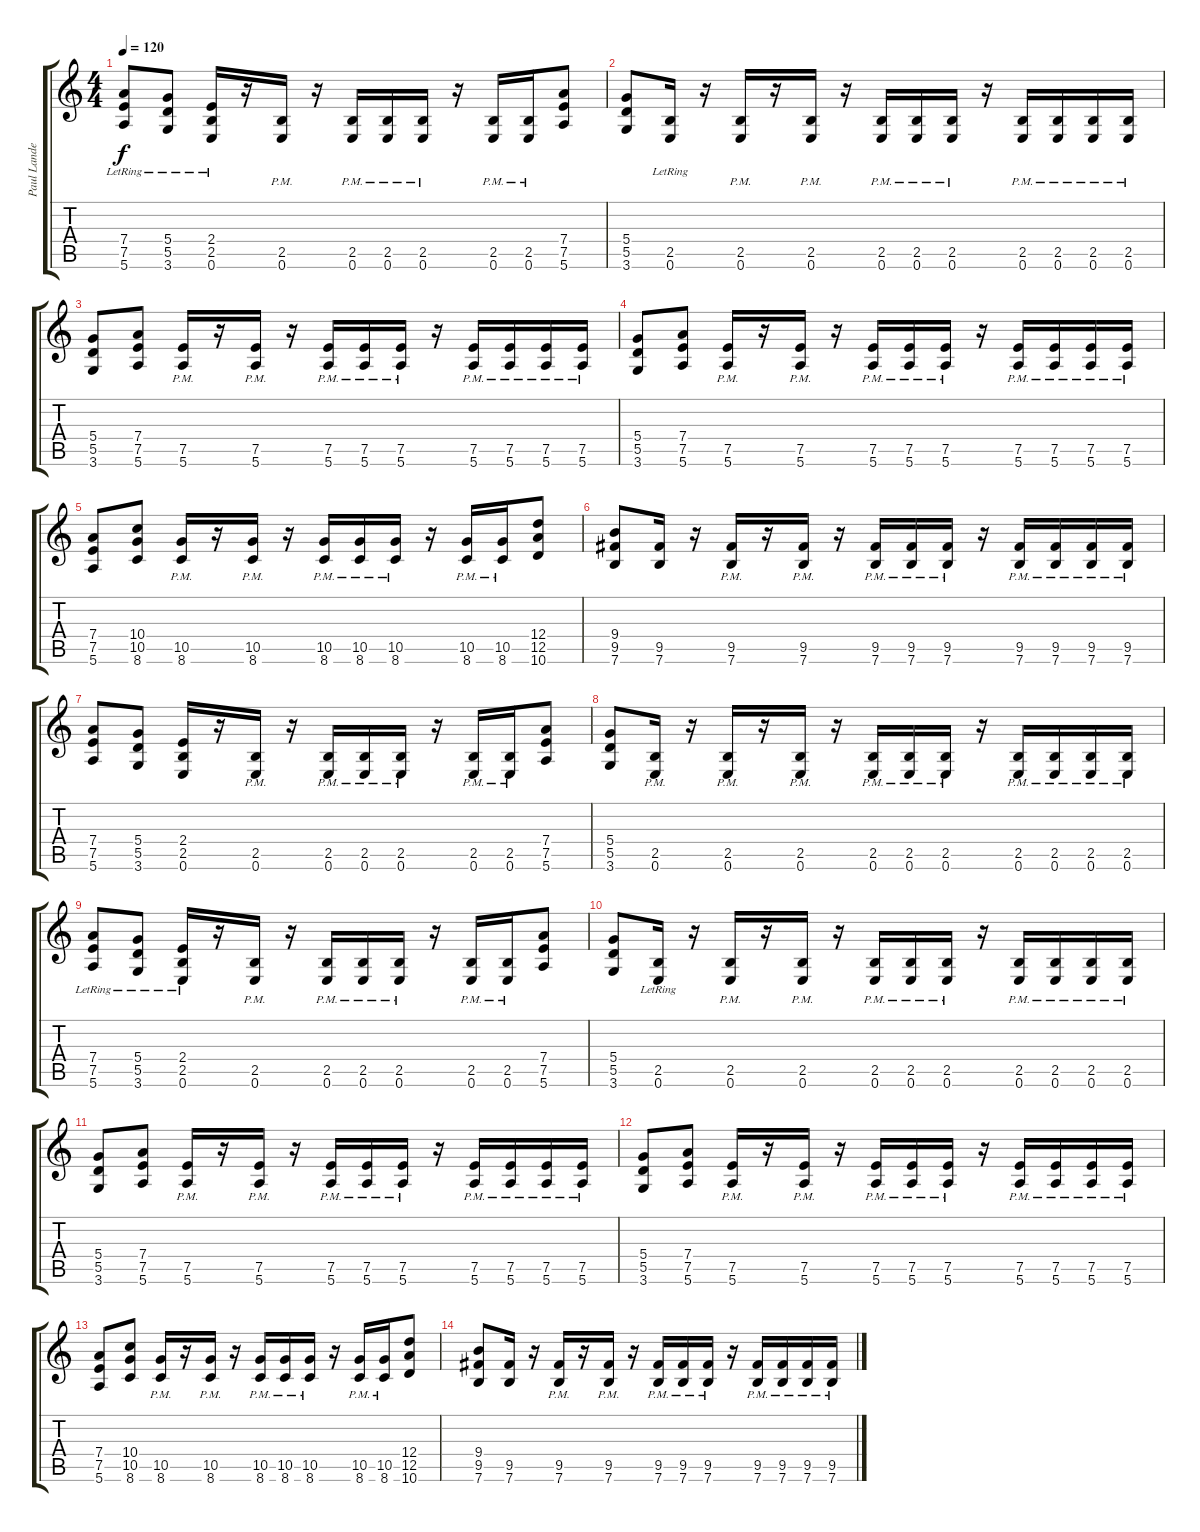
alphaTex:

\track ("Paul Landers - Guitar II" "Paul Lande") {instrument distortionguitar}
\staff {score tabs}
\tuning (E4 B3 G3 D3 A2 E2) {hide}
\ts (4 4)
\tempo 120
\clef g2
\ks c
(7.4 7.5{lr} 5.6).8{dy f} (5.4 5.5 3.6{lr}).8 (2.4{lr} 2.5{lr} 0.6{lr}).16 r.16 (2.5{pm} 0.6{pm}).16 r.16 (2.5{pm} 0.6{pm}).16 (2.5{pm} 0.6{pm}).16 (2.5{pm} 0.6{pm}).16 r.16 (2.5{pm} 0.6{pm}).16 (2.5{pm} 0.6{pm}).16 (7.4 7.5 5.6).8 |
(5.4 5.5 3.6).8 (2.5{lr} 0.6{lr}).16 r.16 (2.5{pm} 0.6{pm}).16 r.16 (2.5{pm} 0.6{pm}).16 r.16 (2.5{pm} 0.6{pm}).16 (2.5{pm} 0.6{pm}).16 (2.5{pm} 0.6{pm}).16 r.16 (2.5{pm} 0.6{pm}).16 (2.5{pm} 0.6{pm}).16 (2.5{pm} 0.6{pm}).16 (2.5{pm} 0.6{pm}).16 |
(5.4 5.5 3.6).8 (7.4 7.5 5.6).8 (7.5{pm} 5.6).16 r.16 (7.5{pm} 5.6).16 r.16 (7.5{pm} 5.6).16 (7.5{pm} 5.6).16 (7.5{pm} 5.6).16 r.16 (7.5{pm} 5.6).16 (7.5{pm} 5.6).16 (7.5{pm} 5.6).16 (7.5{pm} 5.6).16 |
(5.4 5.5 3.6).8 (7.4 7.5 5.6).8 (7.5{pm} 5.6).16 r.16 (7.5{pm} 5.6).16 r.16 (7.5{pm} 5.6).16 (7.5{pm} 5.6).16 (7.5{pm} 5.6).16 r.16 (7.5{pm} 5.6).16 (7.5{pm} 5.6).16 (7.5{pm} 5.6).16 (7.5{pm} 5.6).16 |
(7.4 7.5 5.6).8 (10.4 10.5 8.6).8 (10.5{pm} 8.6).16 r.16 (10.5{pm} 8.6).16 r.16 (10.5{pm} 8.6).16 (10.5{pm} 8.6).16 (10.5{pm} 8.6).16 r.16 (10.5{pm} 8.6).16 (10.5{pm} 8.6).16 (12.4 12.5 10.6).8 |
(9.4 9.5 7.6).8 (9.5 7.6).16 r.16 (9.5{pm} 7.6).16 r.16 (9.5{pm} 7.6).16 r.16 (9.5{pm} 7.6).16 (9.5{pm} 7.6).16 (9.5{pm} 7.6).16 r.16 (9.5{pm} 7.6).16 (9.5{pm} 7.6).16 (9.5{pm} 7.6).16 (9.5{pm} 7.6).16 |
(7.4 7.5 5.6).8 (5.4 5.5 3.6).8 (2.4 2.5 0.6).16 r.16 (2.5{pm} 0.6{pm}).16 r.16 (2.5{pm} 0.6{pm}).16 (2.5{pm} 0.6{pm}).16 (2.5{pm} 0.6{pm}).16 r.16 (2.5{pm} 0.6{pm}).16 (2.5{pm} 0.6{pm}).16 (7.4 7.5 5.6).8 |
(5.4 5.5 3.6).8 (2.5{pm} 0.6{pm}).16 r.16 (2.5{pm} 0.6{pm}).16 r.16 (2.5{pm} 0.6{pm}).16 r.16 (2.5{pm} 0.6{pm}).16 (2.5{pm} 0.6{pm}).16 (2.5{pm} 0.6{pm}).16 r.16 (2.5{pm} 0.6{pm}).16 (2.5{pm} 0.6{pm}).16 (2.5{pm} 0.6{pm}).16 (2.5{pm} 0.6{pm}).16 |
(7.4 7.5{lr} 5.6).8 (5.4 5.5 3.6{lr}).8 (2.4{lr} 2.5{lr} 0.6{lr}).16 r.16 (2.5{pm} 0.6{pm}).16 r.16 (2.5{pm} 0.6{pm}).16 (2.5{pm} 0.6{pm}).16 (2.5{pm} 0.6{pm}).16 r.16 (2.5{pm} 0.6{pm}).16 (2.5{pm} 0.6{pm}).16 (7.4 7.5 5.6).8 |
(5.4 5.5 3.6).8 (2.5{lr} 0.6{lr}).16 r.16 (2.5{pm} 0.6{pm}).16 r.16 (2.5{pm} 0.6{pm}).16 r.16 (2.5{pm} 0.6{pm}).16 (2.5{pm} 0.6{pm}).16 (2.5{pm} 0.6{pm}).16 r.16 (2.5{pm} 0.6{pm}).16 (2.5{pm} 0.6{pm}).16 (2.5{pm} 0.6{pm}).16 (2.5{pm} 0.6{pm}).16 |
(5.4 5.5 3.6).8 (7.4 7.5 5.6).8 (7.5{pm} 5.6).16 r.16 (7.5{pm} 5.6).16 r.16 (7.5{pm} 5.6).16 (7.5{pm} 5.6).16 (7.5{pm} 5.6).16 r.16 (7.5{pm} 5.6).16 (7.5{pm} 5.6).16 (7.5{pm} 5.6).16 (7.5{pm} 5.6).16 |
(5.4 5.5 3.6).8 (7.4 7.5 5.6).8 (7.5{pm} 5.6).16 r.16 (7.5{pm} 5.6).16 r.16 (7.5{pm} 5.6).16 (7.5{pm} 5.6).16 (7.5{pm} 5.6).16 r.16 (7.5{pm} 5.6).16 (7.5{pm} 5.6).16 (7.5{pm} 5.6).16 (7.5{pm} 5.6).16 |
(7.4 7.5 5.6).8 (10.4 10.5 8.6).8 (10.5{pm} 8.6).16 r.16 (10.5{pm} 8.6).16 r.16 (10.5{pm} 8.6).16 (10.5{pm} 8.6).16 (10.5{pm} 8.6).16 r.16 (10.5{pm} 8.6).16 (10.5{pm} 8.6).16 (12.4 12.5 10.6).8 |
(9.4 9.5 7.6).8 (9.5 7.6).16 r.16 (9.5{pm} 7.6).16 r.16 (9.5{pm} 7.6).16 r.16 (9.5{pm} 7.6).16 (9.5{pm} 7.6).16 (9.5{pm} 7.6).16 r.16 (9.5{pm} 7.6).16 (9.5{pm} 7.6).16 (9.5{pm} 7.6).16 (9.5{pm} 7.6).16
